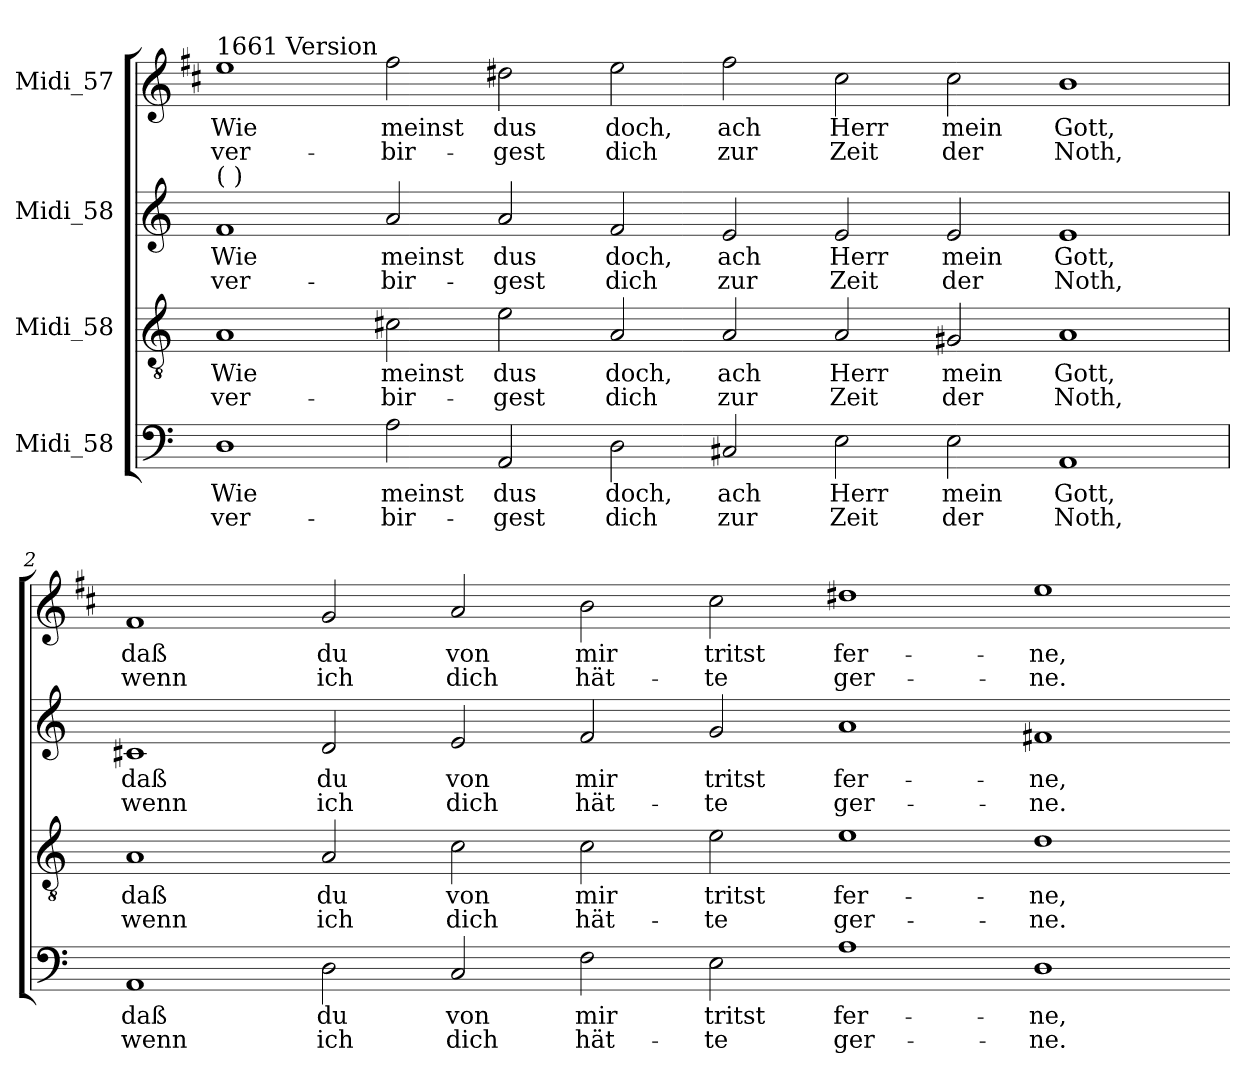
**kern	**text	**text	**kern	**text	**text	**kern	**text	**text	**kern	**text	**text
*part4	*part4	*part4	*part3	*part3	*part3	*part2	*part2	*part2	*part1	*part1	*part1
*staff4	*staff4	*staff4	*staff3	*staff3	*staff3	*staff2	*staff2	*staff2	*staff1	*staff1	*staff1
*I"Midi_58	*	*	*I"Midi_58	*	*	*I"Midi_58	*	*	*I"Midi_57	*	*
*clefF4	*	*	*clefGv2	*	*	*clefG2	*	*	*clefG2	*	*
*	*	*	*	*	*	*	*	*	*ITrd1c2	*	*
*k[]	*	*	*k[]	*	*	*k[]	*	*	*k[]	*	*
*C:	*	*	*C:	*	*	*C:	*	*	*C:	*	*
=1	=1	=1	=1	=1	=1	=1	=1	=1	=1	=1	=1
!	!	!	!	!	!	!	!	!	!LO:TX:a:t=1661 Version	!	!
!	!	!	!	!	!	!LO:TX:a:t=(  )	!	!	!	!	!
!	!LO:LY:b	!LO:LY:b	!	!LO:LY:b	!LO:LY:b	!	!LO:LY:b	!LO:LY:b	!	!LO:LY:b	!LO:LY:b
1D	Wie	ver-	1A	Wie	ver-	1f	Wie	ver-	1dd	Wie	ver-
!	!LO:LY:b	!LO:LY:b	!	!LO:LY:b	!LO:LY:b	!	!LO:LY:b	!LO:LY:b	!	!LO:LY:b	!LO:LY:b
2A	-meinst	bir-	2c#X	-meinst	bir-	2a	-meinst	bir-	2ee	-meinst	bir-
!	!LO:LY:b	!LO:LY:b	!	!LO:LY:b	!LO:LY:b	!	!LO:LY:b	!LO:LY:b	!	!LO:LY:b	!LO:LY:b
2AA	-dus	gest	2e	-dus	gest	2a	-dus	gest	2cc#X	-dus	gest
!	!LO:LY:b	!LO:LY:b	!	!LO:LY:b	!LO:LY:b	!	!LO:LY:b	!LO:LY:b	!	!LO:LY:b	!LO:LY:b
2D	doch,	dich	2A	doch,	dich	2f	doch,	dich	2dd	doch,	dich
!	!LO:LY:b	!LO:LY:b	!	!LO:LY:b	!LO:LY:b	!	!LO:LY:b	!LO:LY:b	!	!LO:LY:b	!LO:LY:b
2C#X	ach	zur	2A	ach	zur	2e	ach	zur	2ee	ach	zur
!	!LO:LY:b	!LO:LY:b	!	!LO:LY:b	!LO:LY:b	!	!LO:LY:b	!LO:LY:b	!	!LO:LY:b	!LO:LY:b
2E	Herr	Zeit	2A	Herr	Zeit	2e	Herr	Zeit	2b	Herr	Zeit
!	!LO:LY:b	!LO:LY:b	!	!LO:LY:b	!LO:LY:b	!	!LO:LY:b	!LO:LY:b	!	!LO:LY:b	!LO:LY:b
2E	mein	der	2G#X	mein	der	2e	mein	der	2b	mein	der
!	!LO:LY:b	!LO:LY:b	!	!LO:LY:b	!LO:LY:b	!	!LO:LY:b	!LO:LY:b	!	!LO:LY:b	!LO:LY:b
1AA	Gott,	Noth,	1A	Gott,	Noth,	1e	Gott,	Noth,	1a	Gott,	Noth,
=2	=2	=2	=2	=2	=2	=2	=2	=2	=2	=2	=2
!	!LO:LY:b	!LO:LY:b	!	!LO:LY:b	!LO:LY:b	!	!LO:LY:b	!LO:LY:b	!	!LO:LY:b	!LO:LY:b
1AA	daß	wenn	1A	daß	wenn	1c#X	daß	wenn	1e	daß	wenn
!	!LO:LY:b	!LO:LY:b	!	!LO:LY:b	!LO:LY:b	!	!LO:LY:b	!LO:LY:b	!	!LO:LY:b	!LO:LY:b
2D	du	ich	2A	du	ich	2d	du	ich	2f	du	ich
!	!LO:LY:b	!LO:LY:b	!	!LO:LY:b	!LO:LY:b	!	!LO:LY:b	!LO:LY:b	!	!LO:LY:b	!LO:LY:b
2C	von	dich	2c	von	dich	2e	von	dich	2g	von	dich
!	!LO:LY:b	!LO:LY:b	!	!LO:LY:b	!LO:LY:b	!	!LO:LY:b	!LO:LY:b	!	!LO:LY:b	!LO:LY:b
2F	mir	hät-	2c	mir	hät-	2f	mir	hät-	2a	mir	hät-
!	!LO:LY:b	!LO:LY:b	!	!LO:LY:b	!LO:LY:b	!	!LO:LY:b	!LO:LY:b	!	!LO:LY:b	!LO:LY:b
2E	-tritst	te	2e	-tritst	te	2g	-tritst	te	2b	-tritst	te
!	!LO:LY:b	!LO:LY:b	!	!LO:LY:b	!LO:LY:b	!	!LO:LY:b	!LO:LY:b	!	!LO:LY:b	!LO:LY:b
1A	fer-	-ger-	1e	fer-	-ger-	1a	fer-	-ger-	1cc#X	fer-	-ger-
!	!LO:LY:b	!LO:LY:b	!	!LO:LY:b	!LO:LY:b	!	!LO:LY:b	!LO:LY:b	!	!LO:LY:b	!LO:LY:b
1D	-ne,	ne.	1d	-ne,	ne.	1f#X	-ne,	ne.	1dd	-ne,	ne.
=-	=-	=-	=-	=-	=-	=-	=-	=-	=-	=-	=-
*-	*-	*-	*-	*-	*-	*-	*-	*-	*-	*-	*-
